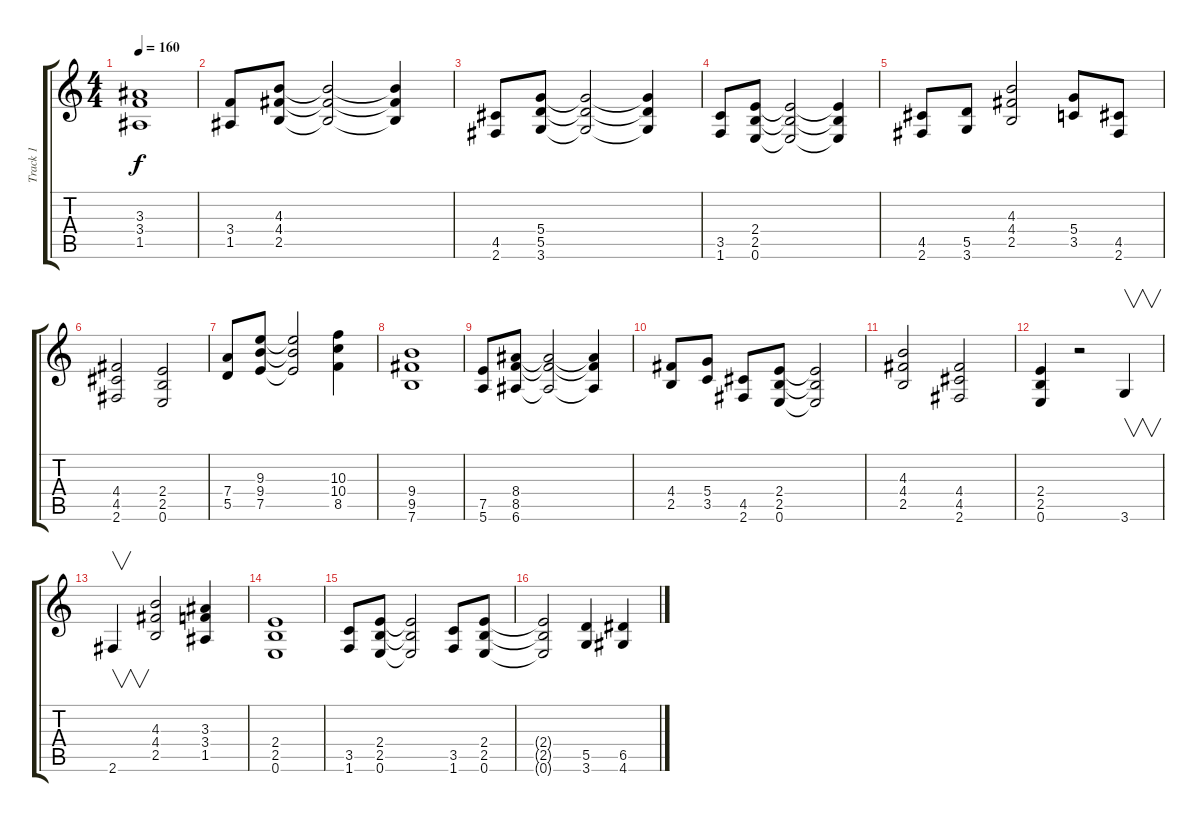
\track ("Track 1" "Track 1") {instrument distortionguitar}
\staff {score tabs}
\tuning (E4 B3 G3 D3 A2 E2) {hide}
\ts (4 4)
\tempo 160
\clef g2
\ks c
(3.3 3.4 1.5).1{dy f} |
(3.4 1.5).8 (4.3 4.4 2.5).8 (4.3{t} 4.4{t} 2.5{t}).2 (4.3{t} 4.4{t} 2.5{t}).4 |
(4.5 2.6).8 (5.4 5.5 3.6).8 (5.4{t} 5.5{t} 3.6{t}).2 (5.4{t} 5.5{t} 3.6{t}).4 |
(3.5 1.6).8 (2.4 2.5 0.6).8 (2.4{t} 2.5{t} 0.6{t}).2 (2.4{t} 2.5{t} 0.6{t}).4 |
(4.5 2.6).8 (5.5 3.6).8 (4.3 4.4 2.5).2 (5.4 3.5).8 (4.5 2.6).8 |
(4.4 4.5 2.6).2 (2.4 2.5 0.6).2 |
(7.4 5.5).8 (9.3 9.4 7.5).8 (9.3{t} 9.4{t} 7.5{t}).2 (10.3 10.4 8.5).4 |
(9.4 9.5 7.6).1 |
(7.5 5.6).8 (8.4 8.5 6.6).8 (8.4{t} 8.5{t} 6.6{t}).2 (8.4{t} 8.5{t} 6.6{t}).4 |
(4.4 2.5).8 (5.4 3.5).8 (4.5 2.6).8 (2.4 2.5 0.6).8 (2.4{t} 2.5{t} 0.6{t}).2 |
(4.3 4.4 2.5).2 (4.4 4.5 2.6).2 |
(2.4 2.5 0.6).4 r.2 3.6.4{v} |
2.6.4{v} (4.3 4.4 2.5).2 (3.3 3.4 1.5).4 |
(2.4 2.5 0.6).1 |
(3.5 1.6).8 (2.4 2.5 0.6).8 (2.4{t} 2.5{t} 0.6{t}).2 (3.5 1.6).8 (2.4 2.5 0.6).8 |
(2.4{t} 2.5{t} 0.6{t}).2 (5.5 3.6).4 (6.5 4.6).4
